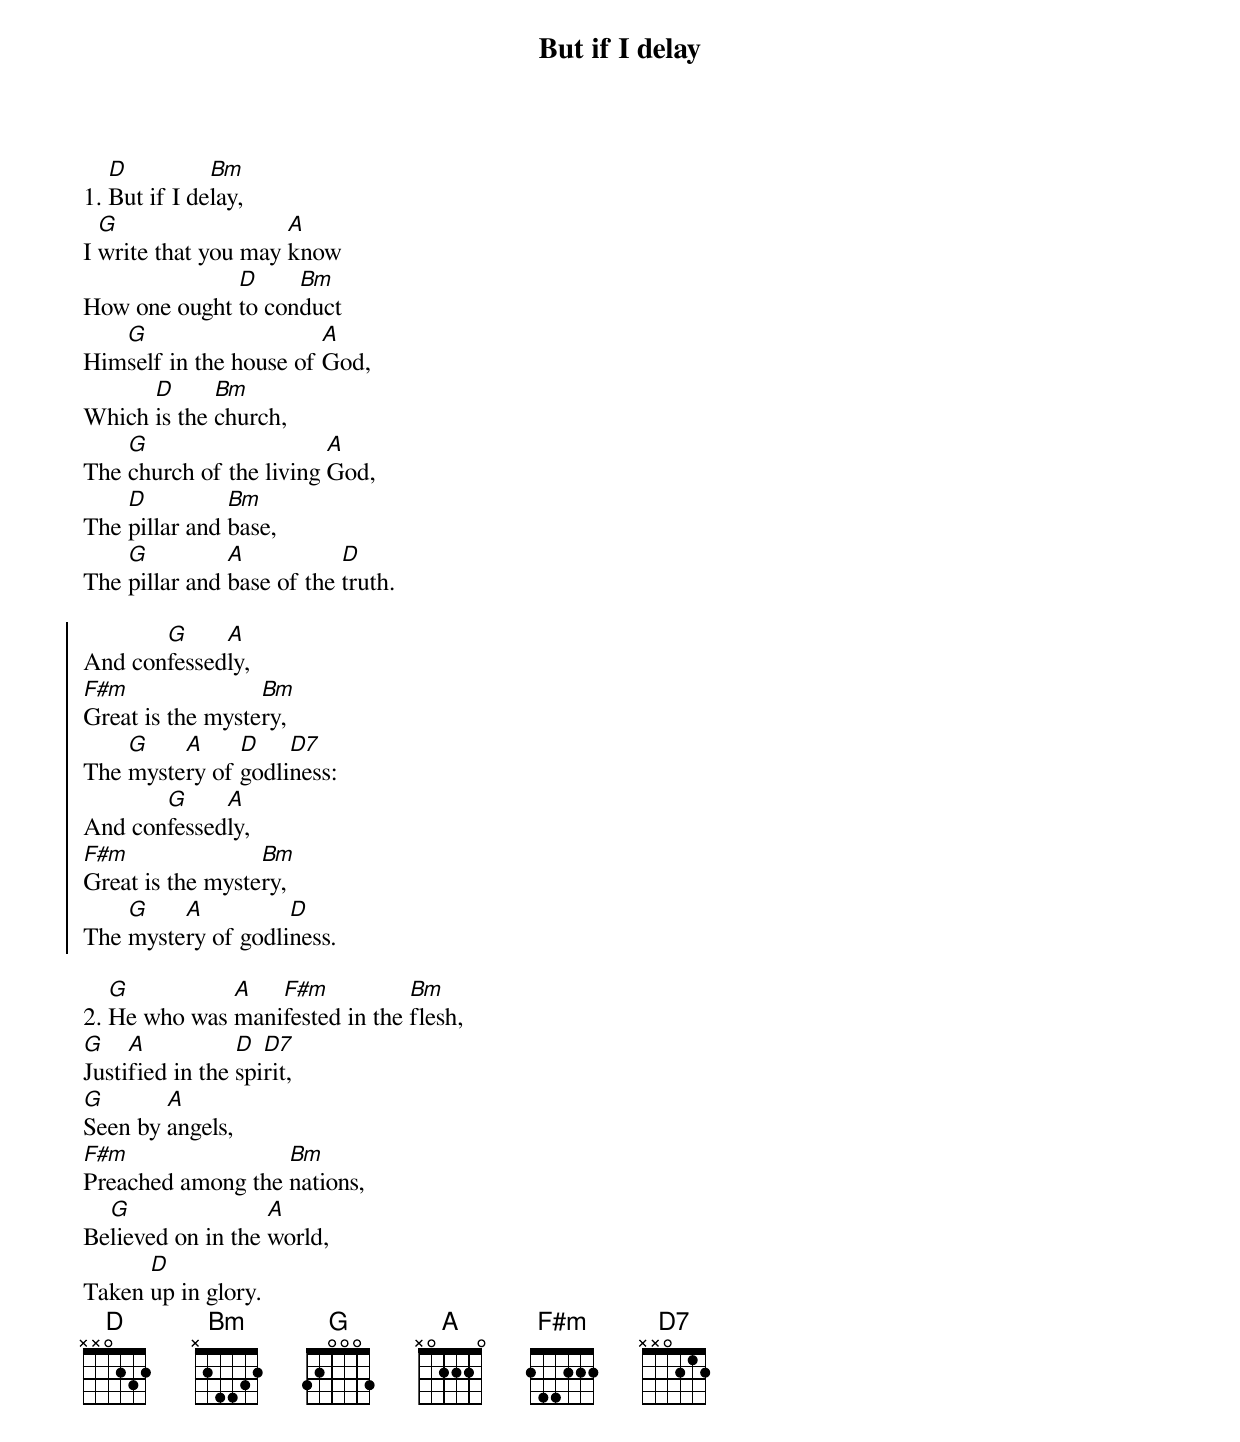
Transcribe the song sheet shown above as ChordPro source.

{t:But if I delay}

1. [D]But if I de[Bm]lay,
I [G]write that you may [A]know
How one ought [D]to con[Bm]duct
Him[G]self in the house of [A]God,
Which [D]is the [Bm]church,
The [G]church of the living [A]God,
The [D]pillar and [Bm]base,
The [G]pillar and [A]base of the [D]truth.

{soc}
And con[G]fessed[A]ly,
[F#m]Great is the myste[Bm]ry,
The [G]myste[A]ry of [D]godli[D7]ness:
And con[G]fessed[A]ly,
[F#m]Great is the myste[Bm]ry,
The [G]myste[A]ry of godli[D]ness.
{eoc}

2. [G]He who was [A]mani[F#m]fested in the [Bm]flesh,
[G]Justi[A]fied in the [D]spi[D7]rit,
[G]Seen by [A]angels,
[F#m]Preached among the [Bm]nations,
Be[G]lieved on in the [A]world,
Taken [D]up in glory.
